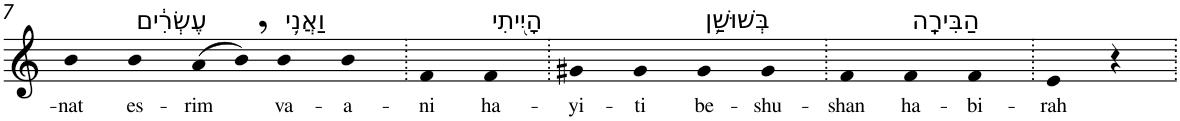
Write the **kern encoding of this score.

**kern	**text
*part1	*part1
*staff1	*staff1
*I"Piano	*
*I'Pno	*
!!LO:PB:g=z
*clefG2	*
*k[]	*
=7	=7
!	!LO:LY:b
4b	-nat
!LO:TX:a:t=עֶשְׂרִ֔ים	!
!	!LO:LY:b
4b	es-
!	!LO:LY:b
(>8a	-rim
8b,)	.
!LO:TX:a:t=וַאֲנִ֥י	!
!	!LO:LY:b
4b	va-
!	!LO:LY:b
4b	-a-
=8.	=8.
!	!LO:LY:b
4f	-ni
!LO:TX:a:t=הָיִ֖יתִי	!
!	!LO:LY:b
4f	ha-
=9.	=9.
!	!LO:LY:b
4g#X	-yi-
!	!LO:LY:b
4g#	-ti
!LO:TX:a:t=בְּשׁוּשַׁ֥ן	!
!	!LO:LY:b
4g#	be-
!	!LO:LY:b
4g#	-shu-
=10.	=10.
!	!LO:LY:b
4f	-shan
!LO:TX:a:t=הַבִּירָֽה	!
!	!LO:LY:b
4f	ha-
!	!LO:LY:b
4f	-bi-
=11.	=11.
!	!LO:LY:b
4e	-rah
4r	.
=.	=.
*-	*-
